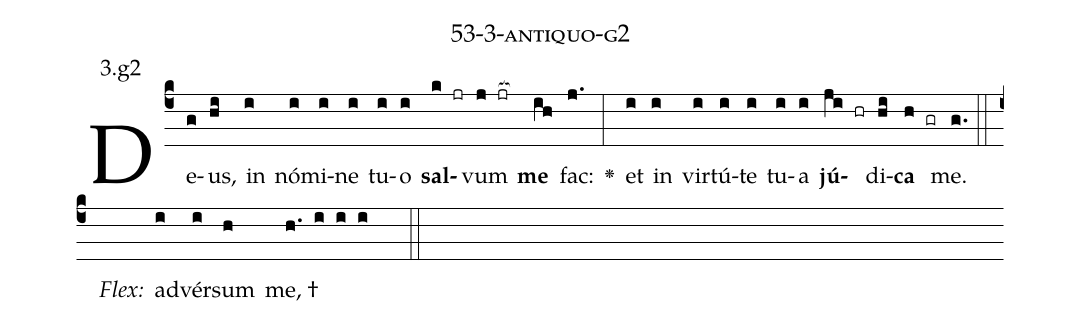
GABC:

name: 53-3-antiquo-g2;
annotation: 3.g2;
%%
(c4)De(g)us,(hi) in(i) nó(i)mi(i)ne(i) tu(i)o(i) <b>sal</b>(k jr)vum(j jr[ocb:1{]) <b>me</b>(ih[ocb:0}]) fac:(j.) <v>\greheightstar</v>(:) et(i) in(i) vir(i)tú(i)te(i) tu(i)a(i) <b>jú</b>(ji hr)di(hi)<b>ca</b>(h gr) me.(g.) (::)
<i>Flex:</i>()  ad(i)vér(i)sum(h) me, †(h. i i i  ::)

%E(i) u(i) o(ji) u(hi) a(h) e.(g.) (::)
